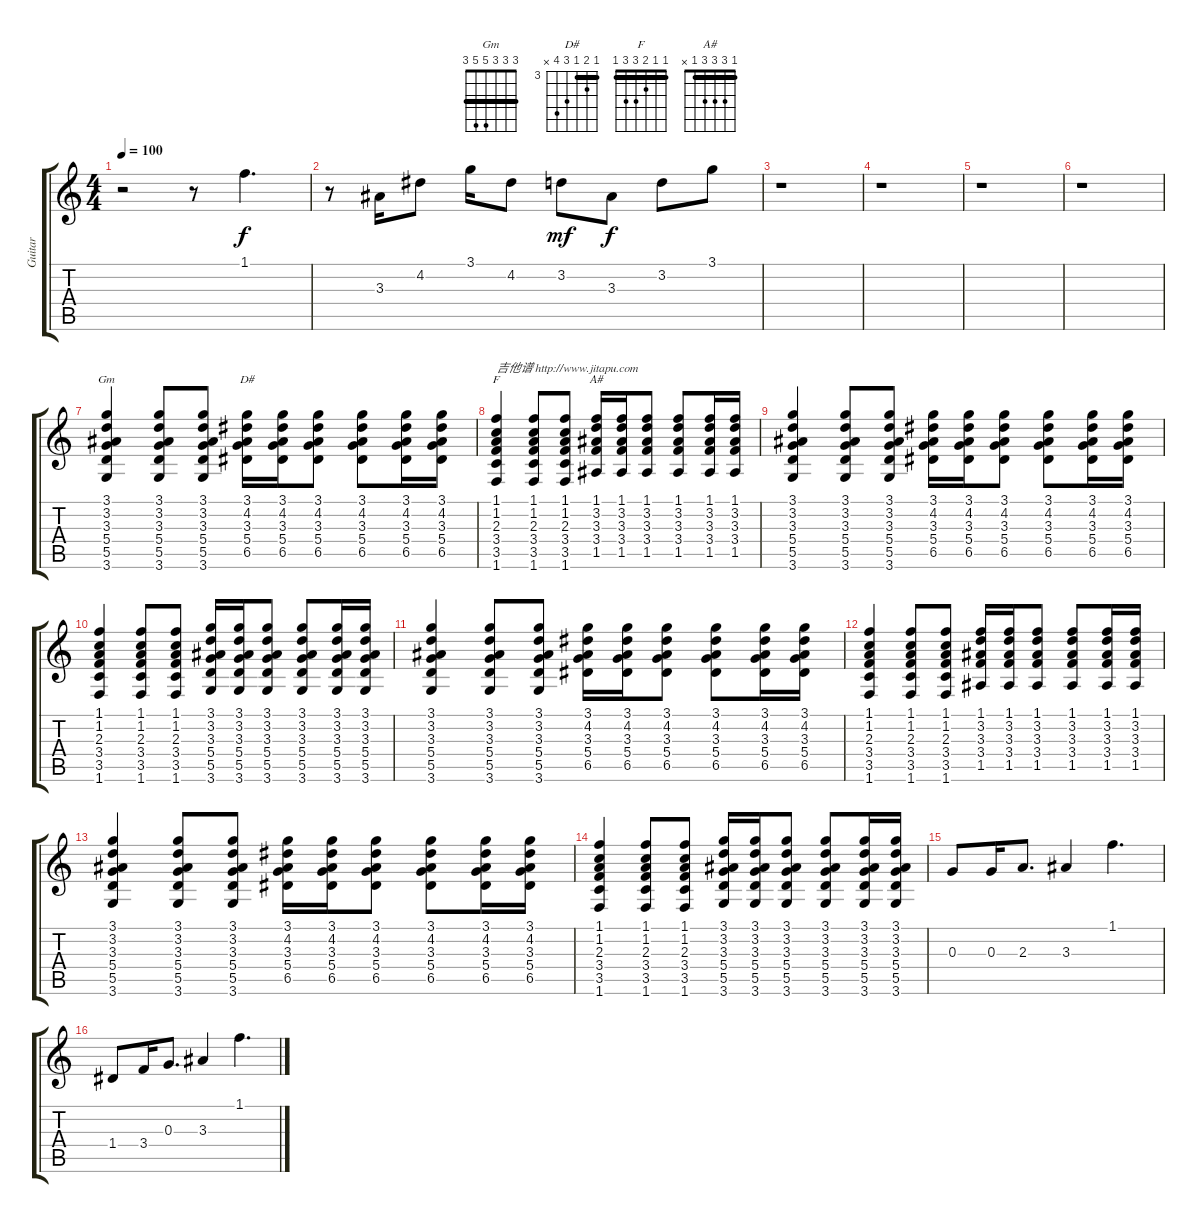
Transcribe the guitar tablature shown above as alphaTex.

\track ("Guitar" "Guitar") {instrument acousticguitarsteel}
\staff {score tabs}
\tuning (E4 B3 G3 D3 A2 E2) {hide}
\chord ("Gm" 3 3 3 5 5 3) {barre 3}
\chord ("D#" 3 4 3 5 6 x) {firstfret 3 barre 3}
\chord ("F" 1 1 2 3 3 1) {barre 1}
\chord ("A#" 1 3 3 3 1 x) {barre 1}
\ts (4 4)
\tempo 100
\clef g2
\ks c
r.2{dy f} r.8 1.1.4{d} |
r.8 3.3.16 4.2.8 3.1.16 4.2.8 3.2.8{dy mf} 3.3.8{dy f} 3.2.8 3.1.8 |
r.1 |
r.1 |
r.1 |
r.1 |
(3.1 3.2 3.3 5.4 5.5 3.6).4{ch "Gm" volume 11} (3.1 3.2 3.3 5.4 5.5 3.6).8 (3.1 3.2 3.3 5.4 5.5 3.6).8 (3.1 4.2 3.3 5.4 6.5).16{ch "D#"} (3.1 4.2 3.3 5.4 6.5).16 (3.1 4.2 3.3 5.4 6.5).8 (3.1 4.2 3.3 5.4 6.5).8 (3.1 4.2 3.3 5.4 6.5).16 (3.1 4.2 3.3 5.4 6.5).16 |
(1.1 1.2 2.3 3.4 3.5 1.6).4{ch "F" txt "吉他谱 http://www.jitapu.com"} (1.1 1.2 2.3 3.4 3.5 1.6).8 (1.1 1.2 2.3 3.4 3.5 1.6).8 (1.1 3.2 3.3 3.4 1.5).16{ch "A#"} (1.1 3.2 3.3 3.4 1.5).16 (1.1 3.2 3.3 3.4 1.5).8 (1.1 3.2 3.3 3.4 1.5).8 (1.1 3.2 3.3 3.4 1.5).16 (1.1 3.2 3.3 3.4 1.5).16 |
(3.1 3.2 3.3 5.4 5.5 3.6).4 (3.1 3.2 3.3 5.4 5.5 3.6).8 (3.1 3.2 3.3 5.4 5.5 3.6).8 (3.1 4.2 3.3 5.4 6.5).16 (3.1 4.2 3.3 5.4 6.5).16 (3.1 4.2 3.3 5.4 6.5).8 (3.1 4.2 3.3 5.4 6.5).8 (3.1 4.2 3.3 5.4 6.5).16 (3.1 4.2 3.3 5.4 6.5).16 |
(1.1 1.2 2.3 3.4 3.5 1.6).4 (1.1 1.2 2.3 3.4 3.5 1.6).8 (1.1 1.2 2.3 3.4 3.5 1.6).8 (3.1 3.2 3.3 5.4 5.5 3.6).16 (3.1 3.2 3.3 5.4 5.5 3.6).16 (3.1 3.2 3.3 5.4 5.5 3.6).8 (3.1 3.2 3.3 5.4 5.5 3.6).8 (3.1 3.2 3.3 5.4 5.5 3.6).16 (3.1 3.2 3.3 5.4 5.5 3.6).16 |
(3.1 3.2 3.3 5.4 5.5 3.6).4 (3.1 3.2 3.3 5.4 5.5 3.6).8 (3.1 3.2 3.3 5.4 5.5 3.6).8 (3.1 4.2 3.3 5.4 6.5).16 (3.1 4.2 3.3 5.4 6.5).16 (3.1 4.2 3.3 5.4 6.5).8 (3.1 4.2 3.3 5.4 6.5).8 (3.1 4.2 3.3 5.4 6.5).16 (3.1 4.2 3.3 5.4 6.5).16 |
(1.1 1.2 2.3 3.4 3.5 1.6).4 (1.1 1.2 2.3 3.4 3.5 1.6).8 (1.1 1.2 2.3 3.4 3.5 1.6).8 (1.1 3.2 3.3 3.4 1.5).16 (1.1 3.2 3.3 3.4 1.5).16 (1.1 3.2 3.3 3.4 1.5).8 (1.1 3.2 3.3 3.4 1.5).8 (1.1 3.2 3.3 3.4 1.5).16 (1.1 3.2 3.3 3.4 1.5).16 |
(3.1 3.2 3.3 5.4 5.5 3.6).4 (3.1 3.2 3.3 5.4 5.5 3.6).8 (3.1 3.2 3.3 5.4 5.5 3.6).8 (3.1 4.2 3.3 5.4 6.5).16 (3.1 4.2 3.3 5.4 6.5).16 (3.1 4.2 3.3 5.4 6.5).8 (3.1 4.2 3.3 5.4 6.5).8 (3.1 4.2 3.3 5.4 6.5).16 (3.1 4.2 3.3 5.4 6.5).16 |
(1.1 1.2 2.3 3.4 3.5 1.6).4 (1.1 1.2 2.3 3.4 3.5 1.6).8 (1.1 1.2 2.3 3.4 3.5 1.6).8 (3.1 3.2 3.3 5.4 5.5 3.6).16 (3.1 3.2 3.3 5.4 5.5 3.6).16 (3.1 3.2 3.3 5.4 5.5 3.6).8 (3.1 3.2 3.3 5.4 5.5 3.6).8 (3.1 3.2 3.3 5.4 5.5 3.6).16 (3.1 3.2 3.3 5.4 5.5 3.6).16 |
0.3.8{volume 8} 0.3.16 2.3.8{d} 3.3.4 1.1.4{d} |
1.4.8 3.4.16 0.3.8{d} 3.3.4 1.1.4{d}
